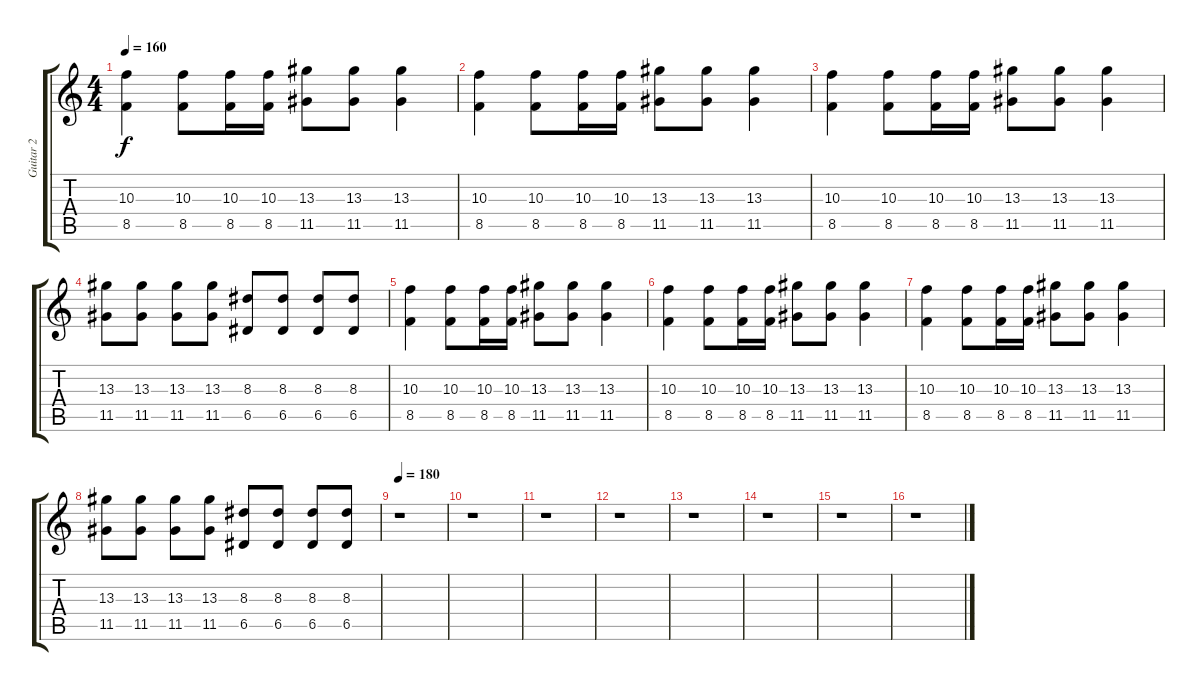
\track ("Guitar 2" "Guitar 2") {instrument distortionguitar}
\staff {score tabs}
\tuning (E4 B3 G3 D3 A2 E2) {hide}
\ts (4 4)
\tempo 160
\clef g2
\ks c
(10.3 8.5).4{dy f} (10.3 8.5).8 (10.3 8.5).16 (10.3 8.5).16 (13.3 11.5).8 (13.3 11.5).8 (13.3 11.5).4 |
(10.3 8.5).4 (10.3 8.5).8 (10.3 8.5).16 (10.3 8.5).16 (13.3 11.5).8 (13.3 11.5).8 (13.3 11.5).4 |
(10.3 8.5).4 (10.3 8.5).8 (10.3 8.5).16 (10.3 8.5).16 (13.3 11.5).8 (13.3 11.5).8 (13.3 11.5).4 |
(13.3 11.5).8 (13.3 11.5).8 (13.3 11.5).8 (13.3 11.5).8 (8.3 6.5).8 (8.3 6.5).8 (8.3 6.5).8 (8.3 6.5).8 |
(10.3 8.5).4 (10.3 8.5).8 (10.3 8.5).16 (10.3 8.5).16 (13.3 11.5).8 (13.3 11.5).8 (13.3 11.5).4 |
(10.3 8.5).4 (10.3 8.5).8 (10.3 8.5).16 (10.3 8.5).16 (13.3 11.5).8 (13.3 11.5).8 (13.3 11.5).4 |
(10.3 8.5).4 (10.3 8.5).8 (10.3 8.5).16 (10.3 8.5).16 (13.3 11.5).8 (13.3 11.5).8 (13.3 11.5).4 |
(13.3 11.5).8 (13.3 11.5).8 (13.3 11.5).8 (13.3 11.5).8 (8.3 6.5).8 (8.3 6.5).8 (8.3 6.5).8 (8.3 6.5).8 |
\tempo 180
r.1 |
r.1 |
r.1 |
r.1 |
r.1 |
r.1 |
r.1 |
r.1
